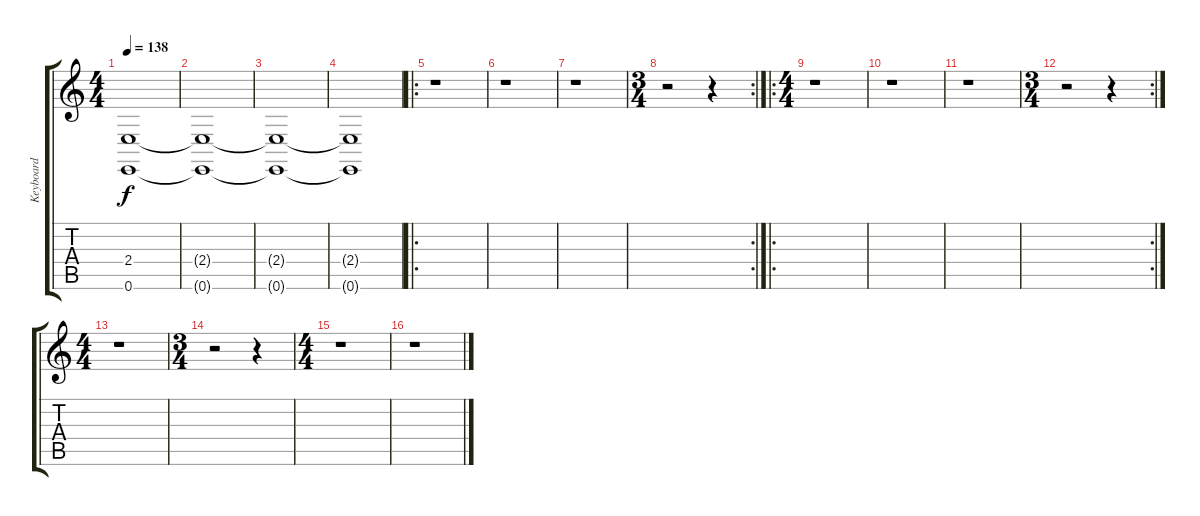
\track ("Keyboard" "Keyboard") {instrument choiraahs}
\staff {score tabs}
\tuning (E4 B3 G3 D3 A2 E2) {hide}
\ts (4 4)
\tempo 138
\clef g2
\ks c
(2.4 0.6).1{dy f} |
(2.4{t} 0.6{t}).1 |
(2.4{t} 0.6{t}).1 |
(2.4{t} 0.6{t}).1 |
\ro
r.1 |
r.1 |
r.1 |
\rc 2
\ts (3 4)
r.2 r.4 |
\ro
\ts (4 4)
r.1 |
r.1 |
r.1 |
\rc 2
\ts (3 4)
r.2 r.4 |
\ts (4 4)
r.1 |
\ts (3 4)
r.2 r.4 |
\ts (4 4)
r.1 |
r.1
